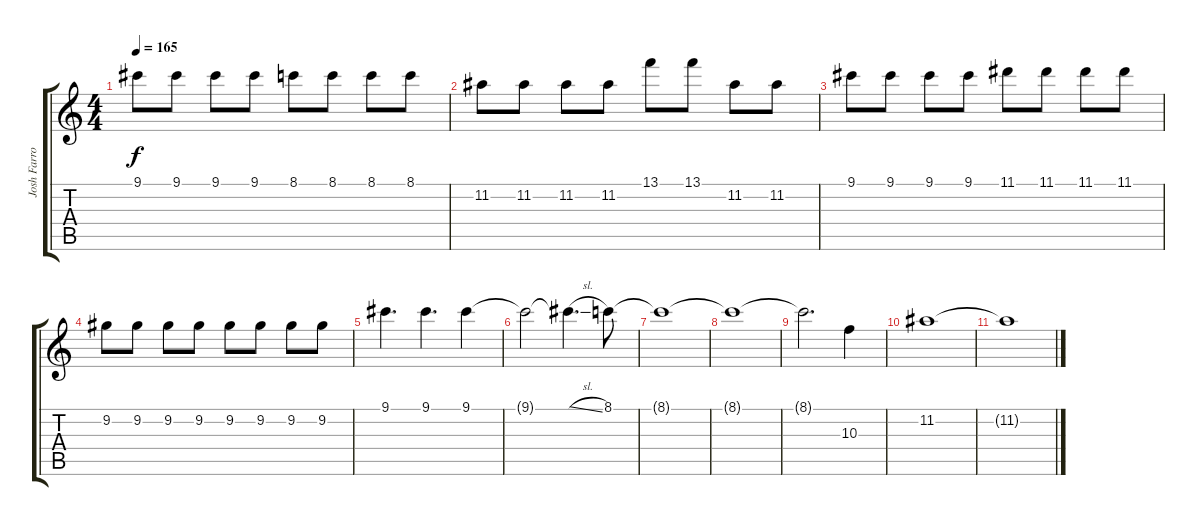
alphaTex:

\track ("Josh Farro (Lead Guitar)" "Josh Farro") {instrument distortionguitar}
\staff {score tabs}
\tuning (E4 B3 G3 D3 A2 D2) {hide}
\ts (4 4)
\tempo 165
\clef g2
\ks c
9.1.8{dy f} 9.1.8 9.1.8 9.1.8 8.1.8 8.1.8 8.1.8 8.1.8 |
11.2.8 11.2.8 11.2.8 11.2.8 13.1.8 13.1.8 11.2.8 11.2.8 |
9.1.8 9.1.8 9.1.8 9.1.8 11.1.8 11.1.8 11.1.8 11.1.8 |
9.2.8 9.2.8 9.2.8 9.2.8 9.2.8 9.2.8 9.2.8 9.2.8 |
9.1.4{d} 9.1.4{d} 9.1.4 |
9.1{t}.2 9.1{sl t}.4{d} 8.1.8{volume 5} |
8.1{t}.1 |
8.1{t}.1 |
8.1{t}.2{d} 10.3.4{volume 0} |
11.2.1 |
11.2{t}.1
